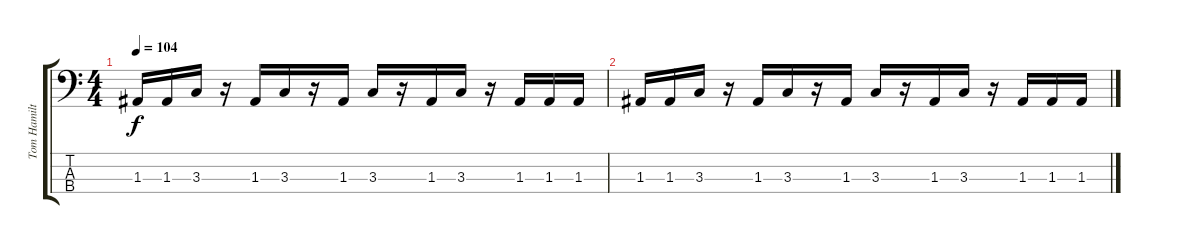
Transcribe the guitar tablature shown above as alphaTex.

\track ("Tom Hamilton" "Tom Hamilt") {instrument electricbassfinger}
\staff {score tabs}
\tuning (G2 D2 A1 E1) {hide}
\ts (4 4)
\tempo 104
\clef f4
\ks c
1.3.16{dy f volume 2} 1.3.16 3.3.16 r.16 1.3.16 3.3.16 r.16 1.3.16 3.3.16 r.16 1.3.16 3.3.16 r.16 1.3.16 1.3.16 1.3.16 |
1.3.16{volume 1} 1.3.16 3.3.16 r.16 1.3.16 3.3.16 r.16 1.3.16 3.3.16{volume 0} r.16 1.3.16 3.3.16 r.16 1.3.16 1.3.16 1.3.16
